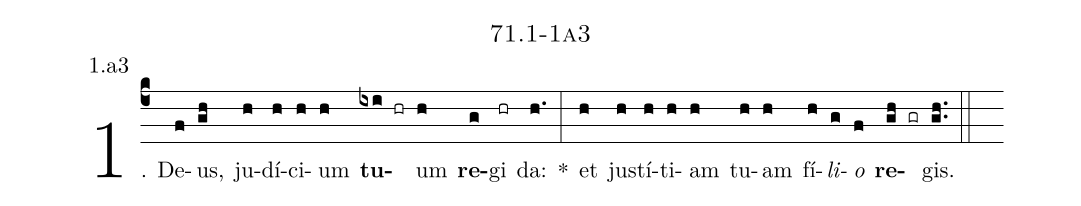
name: 71.1-1a3;
annotation: 1.a3;
%%
(c4)1. De(f)us,(gh) ju(h)dí(h)ci(h)um(h) <b>tu</b>(ixi hr)um(h) <b>re</b>(g)gi(hr) da:(h.) *(:) et(h) jus(h)tí(h)ti(h)am(h) tu(h)am(h) fí(h)<i>li</i>(g)<i>o</i>(f) <b>re</b>(gh gr)gis.(gh..) (::)


%E(h) u(h) o(g) u(f) a(gh) e.(gh..) (::)
